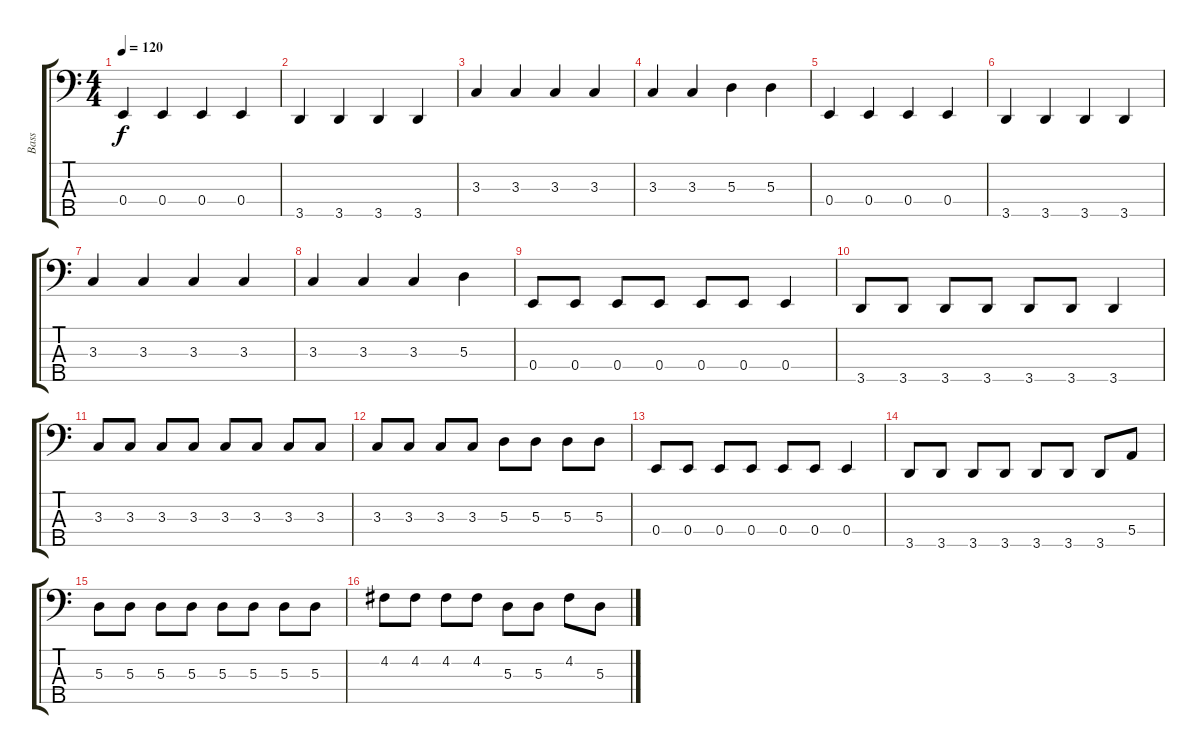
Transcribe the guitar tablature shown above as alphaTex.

\track ("Bass" "Bass") {instrument electricbassfinger}
\staff {score tabs}
\tuning (G2 D2 A1 E1 B0) {hide}
\ts (4 4)
\tempo 120
\clef f4
\ks c
0.4.4{dy f} 0.4.4 0.4.4 0.4.4 |
3.5.4 3.5.4 3.5.4 3.5.4 |
3.3.4 3.3.4 3.3.4 3.3.4 |
3.3.4 3.3.4 5.3.4 5.3.4 |
0.4.4 0.4.4 0.4.4 0.4.4 |
3.5.4 3.5.4 3.5.4 3.5.4 |
3.3.4 3.3.4 3.3.4 3.3.4 |
3.3.4 3.3.4 3.3.4 5.3.4 |
0.4.8 0.4.8 0.4.8 0.4.8 0.4.8 0.4.8 0.4.4 |
3.5.8 3.5.8 3.5.8 3.5.8 3.5.8 3.5.8 3.5.4 |
3.3.8 3.3.8 3.3.8 3.3.8 3.3.8 3.3.8 3.3.8 3.3.8 |
3.3.8 3.3.8 3.3.8 3.3.8 5.3.8 5.3.8 5.3.8 5.3.8 |
0.4.8 0.4.8 0.4.8 0.4.8 0.4.8 0.4.8 0.4.4 |
3.5.8 3.5.8 3.5.8 3.5.8 3.5.8 3.5.8 3.5.8 5.4.8 |
5.3.8 5.3.8 5.3.8 5.3.8 5.3.8 5.3.8 5.3.8 5.3.8 |
4.2.8 4.2.8 4.2.8 4.2.8 5.3.8 5.3.8 4.2.8 5.3.8
